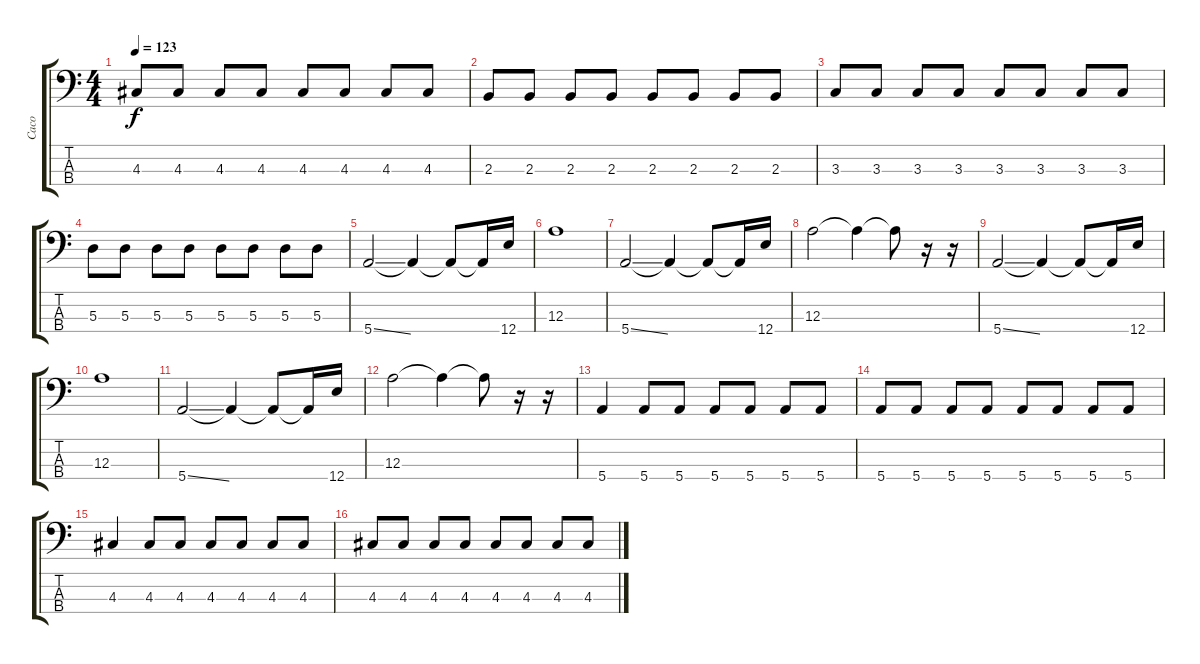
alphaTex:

\track ("Caco" "Caco") {instrument electricbasspick}
\staff {score tabs}
\tuning (G2 D2 A1 E1) {hide}
\ts (4 4)
\tempo 123
\clef f4
\ks c
4.3.8{dy f} 4.3.8 4.3.8 4.3.8 4.3.8 4.3.8 4.3.8 4.3.8 |
2.3.8 2.3.8 2.3.8 2.3.8 2.3.8 2.3.8 2.3.8 2.3.8 |
3.3.8 3.3.8 3.3.8 3.3.8 3.3.8 3.3.8 3.3.8 3.3.8 |
5.3.8 5.3.8 5.3.8 5.3.8 5.3.8 5.3.8 5.3.8 5.3.8 |
5.4{ss}.2 5.4{t}.4 5.4{t}.8 5.4{t}.16 12.4.16 |
12.3.1 |
5.4{ss}.2 5.4{t}.4 5.4{t}.8 5.4{t}.16 12.4.16 |
12.3.2 12.3{t}.4 12.3{t}.8 r.16 r.16 |
5.4{ss}.2 5.4{t}.4 5.4{t}.8 5.4{t}.16 12.4.16 |
12.3.1 |
5.4{ss}.2 5.4{t}.4 5.4{t}.8 5.4{t}.16 12.4.16 |
12.3.2 12.3{t}.4 12.3{t}.8 r.16 r.16 |
5.4.4 5.4.8 5.4.8 5.4.8 5.4.8 5.4.8 5.4.8 |
5.4.8 5.4.8 5.4.8 5.4.8 5.4.8 5.4.8 5.4.8 5.4.8 |
4.3.4 4.3.8 4.3.8 4.3.8 4.3.8 4.3.8 4.3.8 |
4.3.8 4.3.8 4.3.8 4.3.8 4.3.8 4.3.8 4.3.8 4.3.8
